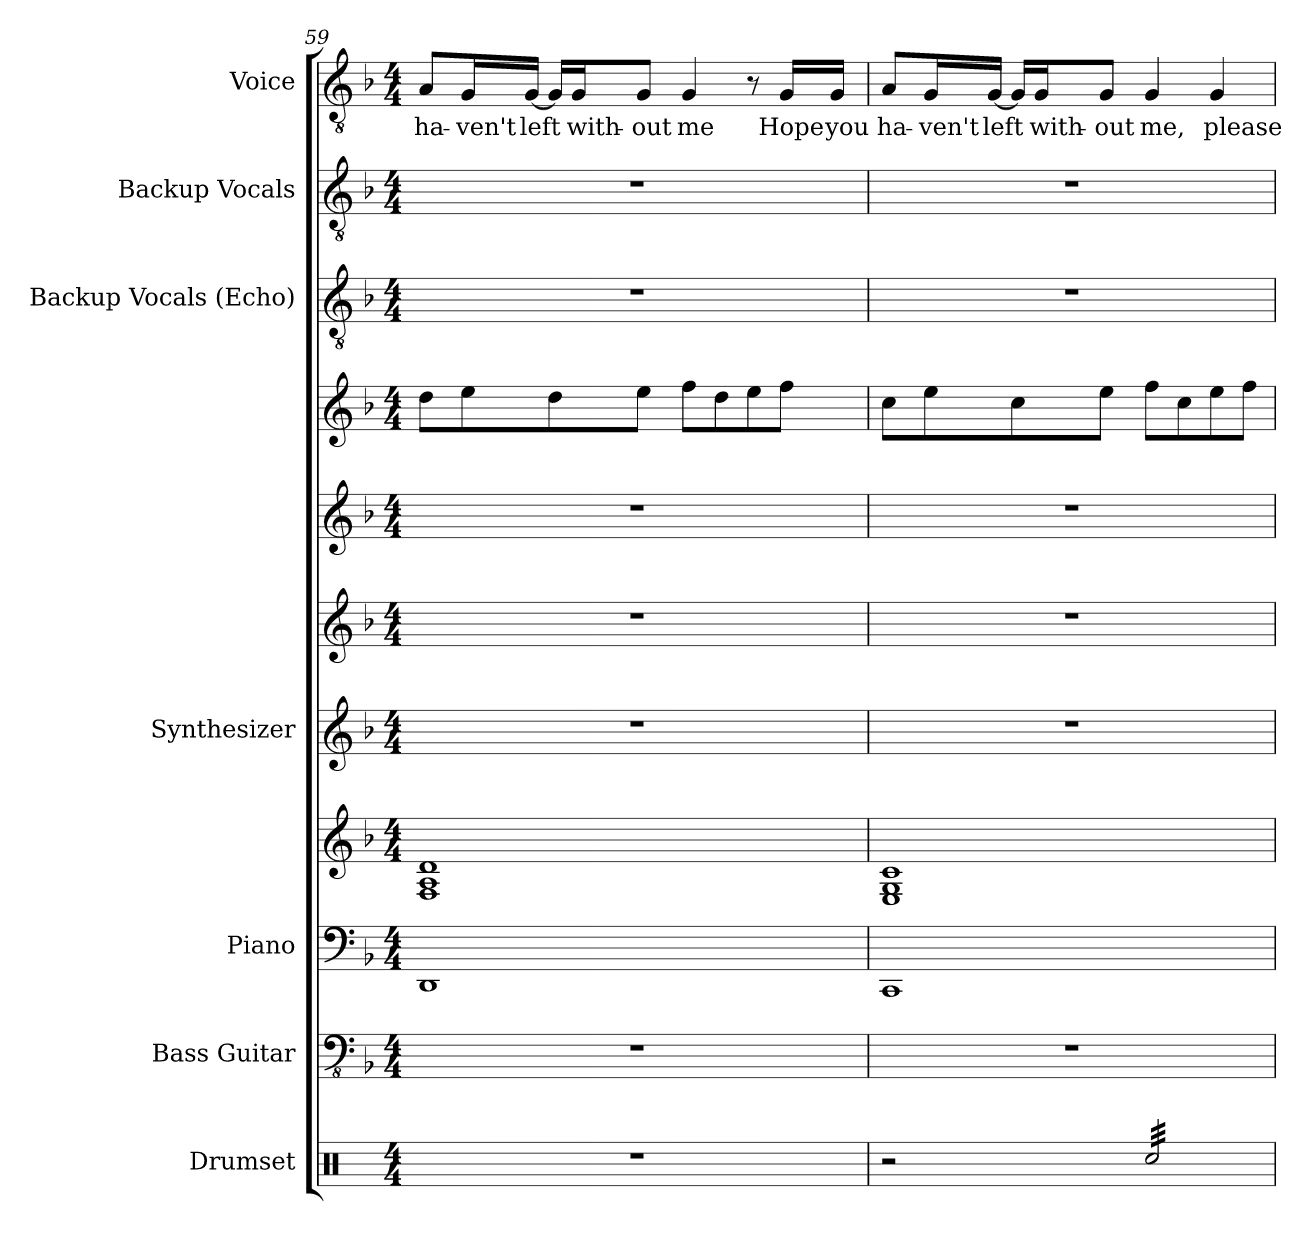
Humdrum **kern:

**kern	**kern	**kern	**kern	**kern	**kern	**kern	**kern	**kern	**kern	**kern	**text
*part7	*part6	*part5	*part5	*part4	*part4	*part4	*part4	*part3	*part2	*part1	*part1
*staff11	*staff10	*staff9	*staff8	*staff7	*staff6	*staff5	*staff4	*staff3	*staff2	*staff1	*staff1
*I"Drumset	*I"Bass Guitar	*I"Piano	*	*I"Synthesizer	*	*	*	*I"Backup Vocals (Echo)	*I"Backup Vocals	*I"Voice	*
*I'Drs.	*I'B. Guit.	*I'Pno.	*	*I'Synth.	*	*	*	*I'Backup	*I'Backup	*I'Vo.	*
*clefX	*clefFv4	*clefF4	*clefG2	*clefG2	*clefG2	*clefG2	*clefG2	*clefGv2	*clefGv2	*clefGv2	*
*k[]	*k[b-]	*k[b-]	*k[b-]	*k[b-]	*k[b-]	*k[b-]	*k[b-]	*k[b-]	*k[b-]	*k[b-]	*
*M4/4	*M4/4	*M4/4	*M4/4	*M4/4	*M4/4	*M4/4	*M4/4	*M4/4	*M4/4	*M4/4	*
=59	=59	=59	=59	=59	=59	=59	=59	=59	=59	=59	=59
1r	1r	1DD	1F 1A 1d	1r	1r	1r	8dd\L	1r	1r	8A/L	ha-
.	.	.	.	.	.	.	8ee\	.	.	16G/L	-ven't
.	.	.	.	.	.	.	.	.	.	[16G/JJ	left
.	.	.	.	.	.	.	8dd\	.	.	16G/LL]	.
.	.	.	.	.	.	.	.	.	.	16G/J	with-
.	.	.	.	.	.	.	8ee\J	.	.	8G/J	-out
.	.	.	.	.	.	.	8ff\L	.	.	4G/	me
.	.	.	.	.	.	.	8dd\	.	.	.	.
.	.	.	.	.	.	.	8ee\	.	.	8r	.
.	.	.	.	.	.	.	8ff\J	.	.	16G/LL	Hope
.	.	.	.	.	.	.	.	.	.	16G/JJ	you
!!LO:LB:g=z
=60	=60	=60	=60	=60	=60	=60	=60	=60	=60	=60	=60
2r	1r	1CC	1E 1G 1c	1r	1r	1r	8cc\L	1r	1r	8A/L	ha-
.	.	.	.	.	.	.	8ee\	.	.	16G/L	-ven't
.	.	.	.	.	.	.	.	.	.	[16G/JJ	left
.	.	.	.	.	.	.	8cc\	.	.	16G/LL]	.
.	.	.	.	.	.	.	.	.	.	16G/J	with-
.	.	.	.	.	.	.	8ee\J	.	.	8G/J	-out
*tremolo	*	*	*	*	*	*	*	*	*	*	*
32Rcc/LLL	.	.	.	.	.	.	8ff\L	.	.	4G/	me,
32Rcc/	.	.	.	.	.	.	.	.	.	.	.
32Rcc/	.	.	.	.	.	.	.	.	.	.	.
32Rcc/	.	.	.	.	.	.	.	.	.	.	.
32Rcc/	.	.	.	.	.	.	8cc\	.	.	.	.
32Rcc/	.	.	.	.	.	.	.	.	.	.	.
32Rcc/	.	.	.	.	.	.	.	.	.	.	.
32Rcc/	.	.	.	.	.	.	.	.	.	.	.
32Rcc/	.	.	.	.	.	.	8ee\	.	.	4G/	please
32Rcc/	.	.	.	.	.	.	.	.	.	.	.
32Rcc/	.	.	.	.	.	.	.	.	.	.	.
32Rcc/	.	.	.	.	.	.	.	.	.	.	.
32Rcc/	.	.	.	.	.	.	8ff\J	.	.	.	.
32Rcc/	.	.	.	.	.	.	.	.	.	.	.
32Rcc/	.	.	.	.	.	.	.	.	.	.	.
32Rcc/JJJ	.	.	.	.	.	.	.	.	.	.	.
*Xtremolo	*	*	*	*	*	*	*	*	*	*	*
=	=	=	=	=	=	=	=	=	=	=	=
*-	*-	*-	*-	*-	*-	*-	*-	*-	*-	*-	*-
